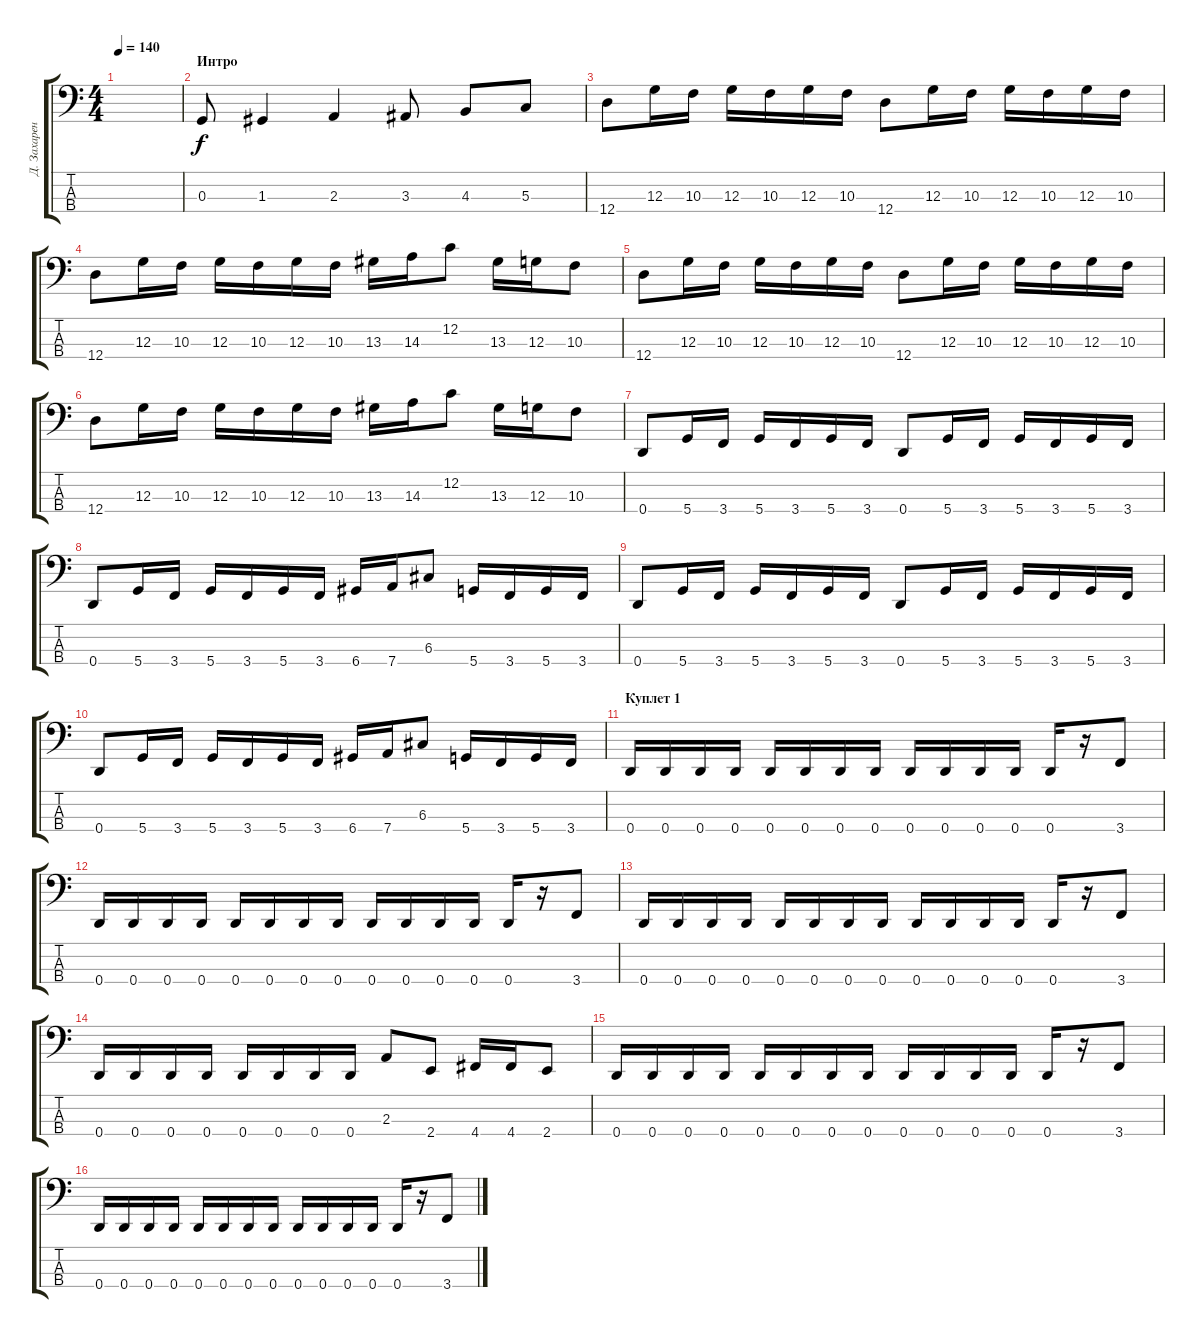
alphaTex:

\track ("Д. Захаренков" "Д. Захарен") {instrument electricbasspick}
\staff {score tabs}
\tuning (F2 C2 G1 D1) {hide}
\ts (4 4)
\tempo 140
\clef f4
\ks c
|
\section ("" "Интро")
0.3.8 1.3.4 2.3.4 3.3.8 4.3.8 5.3.8 |
12.4.8 12.3.16 10.3.16 12.3.16 10.3.16 12.3.16 10.3.16 12.4.8 12.3.16 10.3.16 12.3.16 10.3.16 12.3.16 10.3.16 |
12.4.8 12.3.16 10.3.16 12.3.16 10.3.16 12.3.16 10.3.16 13.3.16 14.3.16 12.2.8 13.3.16 12.3.16 10.3.8 |
12.4.8 12.3.16 10.3.16 12.3.16 10.3.16 12.3.16 10.3.16 12.4.8 12.3.16 10.3.16 12.3.16 10.3.16 12.3.16 10.3.16 |
12.4.8 12.3.16 10.3.16 12.3.16 10.3.16 12.3.16 10.3.16 13.3.16 14.3.16 12.2.8 13.3.16 12.3.16 10.3.8 |
0.4.8 5.4.16 3.4.16 5.4.16 3.4.16 5.4.16 3.4.16 0.4.8 5.4.16 3.4.16 5.4.16 3.4.16 5.4.16 3.4.16 |
0.4.8 5.4.16 3.4.16 5.4.16 3.4.16 5.4.16 3.4.16 6.4.16 7.4.16 6.3.8 5.4.16 3.4.16 5.4.16 3.4.16 |
0.4.8 5.4.16 3.4.16 5.4.16 3.4.16 5.4.16 3.4.16 0.4.8 5.4.16 3.4.16 5.4.16 3.4.16 5.4.16 3.4.16 |
0.4.8 5.4.16 3.4.16 5.4.16 3.4.16 5.4.16 3.4.16 6.4.16 7.4.16 6.3.8 5.4.16 3.4.16 5.4.16 3.4.16 |
\section ("" "Куплет 1")
0.4.16 0.4.16 0.4.16 0.4.16 0.4.16 0.4.16 0.4.16 0.4.16 0.4.16 0.4.16 0.4.16 0.4.16 0.4.16 r.16 3.4.8 |
0.4.16 0.4.16 0.4.16 0.4.16 0.4.16 0.4.16 0.4.16 0.4.16 0.4.16 0.4.16 0.4.16 0.4.16 0.4.16 r.16 3.4.8 |
0.4.16 0.4.16 0.4.16 0.4.16 0.4.16 0.4.16 0.4.16 0.4.16 0.4.16 0.4.16 0.4.16 0.4.16 0.4.16 r.16 3.4.8 |
0.4.16 0.4.16 0.4.16 0.4.16 0.4.16 0.4.16 0.4.16 0.4.16 2.3.8 2.4.8 4.4.16 4.4.16 2.4.8 |
0.4.16 0.4.16 0.4.16 0.4.16 0.4.16 0.4.16 0.4.16 0.4.16 0.4.16 0.4.16 0.4.16 0.4.16 0.4.16 r.16 3.4.8 |
0.4.16 0.4.16 0.4.16 0.4.16 0.4.16 0.4.16 0.4.16 0.4.16 0.4.16 0.4.16 0.4.16 0.4.16 0.4.16 r.16 3.4.8
